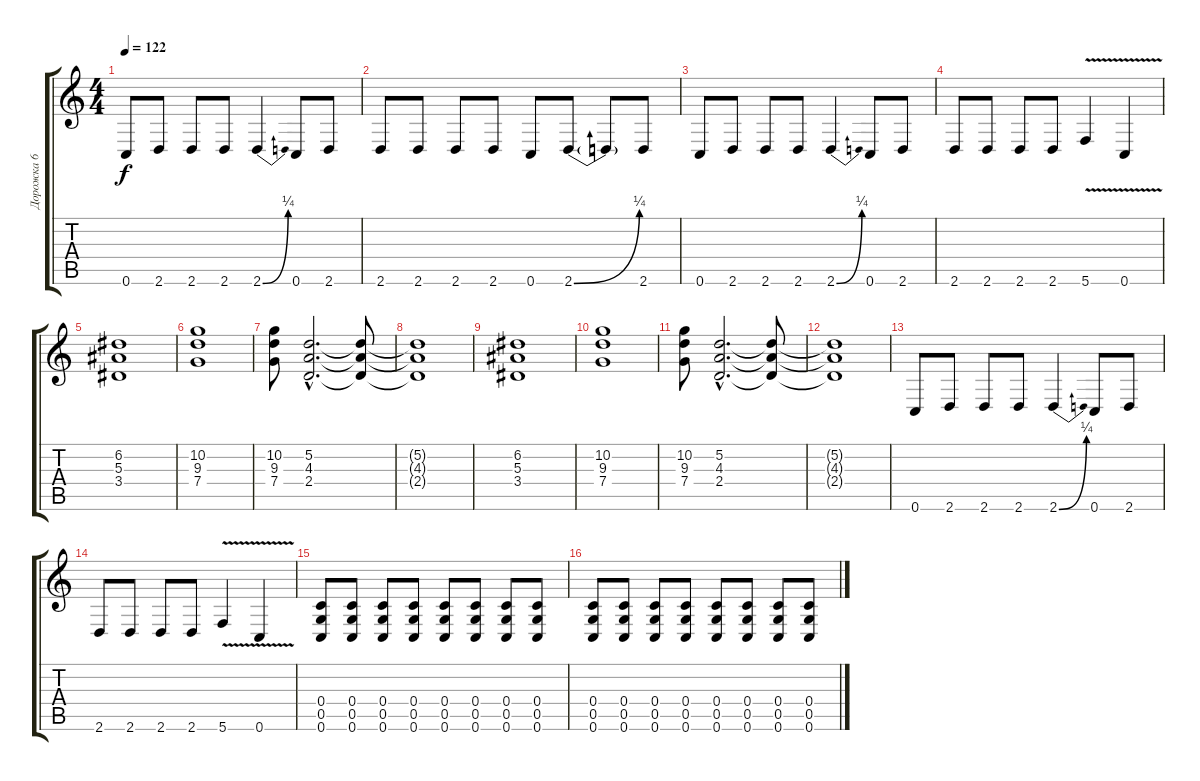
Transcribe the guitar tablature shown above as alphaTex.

\track ("Дорожка 6" "Дорожка 6") {instrument overdrivenguitar}
\staff {score tabs}
\tuning (D4 A3 F3 C3 G2 C2) {hide}
\ts (4 4)
\tempo 122
\clef g2
\ks c
0.6.8{dy f} 2.6.8 2.6.8 2.6.8 2.6{be (bend 0 0 60 1)}.4 0.6.8 2.6.8 |
2.6.8 2.6.8 2.6.8 2.6.8 0.6.8 2.6{be (bend 0 0 60 1)}.8 2.6{t}.8 2.6.8 |
0.6.8 2.6.8 2.6.8 2.6.8 2.6{be (bend 0 0 60 1)}.4 0.6.8 2.6.8 |
2.6.8 2.6.8 2.6.8 2.6.8 5.6{v}.4 0.6{v}.4 |
(6.2 5.3 3.4).1 |
(10.2 9.3 7.4).1 |
(10.2 9.3 7.4).8 (5.2{hac} 4.3{hac} 2.4{hac}).2{d} (5.2{t} 4.3{t} 2.4{t}).8 |
(5.2{t} 4.3{t} 2.4{t}).1 |
(6.2 5.3 3.4).1 |
(10.2 9.3 7.4).1 |
(10.2 9.3 7.4).8 (5.2{hac} 4.3{hac} 2.4{hac}).2{d} (5.2{t} 4.3{t} 2.4{t}).8 |
(5.2{t} 4.3{t} 2.4{t}).1 |
0.6.8 2.6.8 2.6.8 2.6.8 2.6{be (bend 0 0 60 1)}.4 0.6.8 2.6.8 |
2.6.8 2.6.8 2.6.8 2.6.8 5.6{v}.4 0.6{v}.4 |
(0.4 0.5 0.6).8 (0.4 0.5 0.6).8 (0.4 0.5 0.6).8 (0.4 0.5 0.6).8 (0.4 0.5 0.6).8 (0.4 0.5 0.6).8 (0.4 0.5 0.6).8 (0.4 0.5 0.6).8 |
(0.4 0.5 0.6).8 (0.4 0.5 0.6).8 (0.4 0.5 0.6).8 (0.4 0.5 0.6).8 (0.4 0.5 0.6).8 (0.4 0.5 0.6).8 (0.4 0.5 0.6).8 (0.4{ss} 0.5{ss} 0.6{ss}).8
